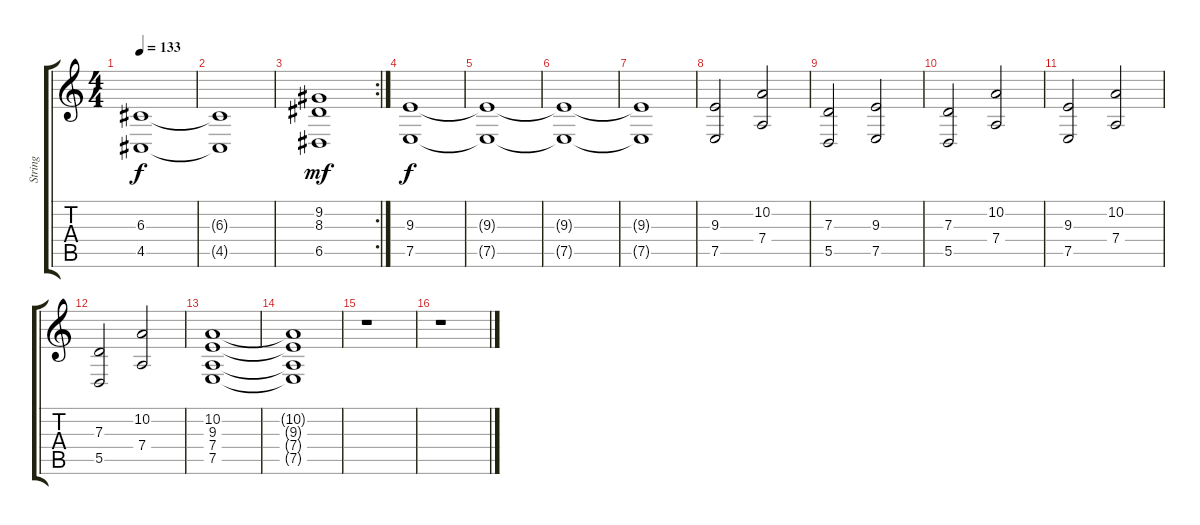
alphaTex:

\track ("String" "String") {instrument stringensemble2}
\staff {score tabs}
\tuning (E4 B3 G3 D3 A2 E2) {hide}
\ts (4 4)
\tempo 133
\clef g2
\ks c
(6.3{t} 4.5{t}).1{dy f} |
(6.3{t} 4.5{t}).1 |
\rc 2
(9.2 8.3 6.5).1{dy mf} |
(9.3 7.5).1{dy f} |
(9.3{t} 7.5{t}).1 |
(9.3{t} 7.5{t}).1 |
(9.3{t} 7.5{t}).1 |
(9.3 7.5).2 (10.2 7.4).2 |
(7.3 5.5).2 (9.3 7.5).2 |
(7.3 5.5).2 (10.2 7.4).2 |
(9.3 7.5).2 (10.2 7.4).2 |
(7.3 5.5).2 (10.2 7.4).2 |
(10.2 9.3 7.4 7.5).1 |
(10.2{t} 9.3{t} 7.4{t} 7.5{t}).1 |
r.1 |
r.1
